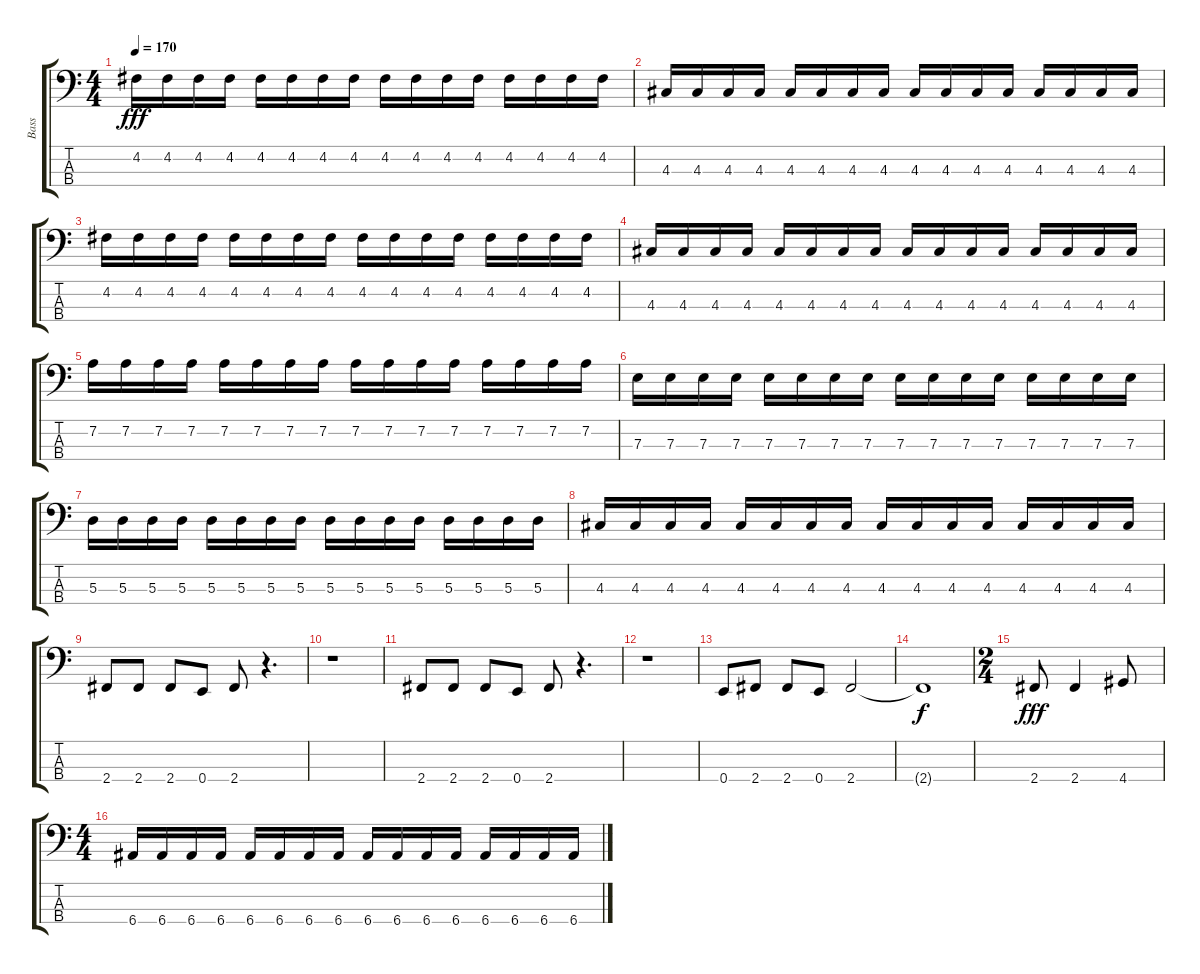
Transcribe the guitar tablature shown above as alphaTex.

\track ("Bass" "Bass") {instrument electricbasspick}
\staff {score tabs}
\tuning (G2 D2 A1 E1) {hide}
\ts (4 4)
\tempo 170
\clef f4
\ks c
4.2.16{dy fff} 4.2.16 4.2.16 4.2.16 4.2.16 4.2.16 4.2.16 4.2.16 4.2.16 4.2.16 4.2.16 4.2.16 4.2.16 4.2.16 4.2.16 4.2.16 |
4.3.16 4.3.16 4.3.16 4.3.16 4.3.16 4.3.16 4.3.16 4.3.16 4.3.16 4.3.16 4.3.16 4.3.16 4.3.16 4.3.16 4.3.16 4.3.16 |
4.2.16 4.2.16 4.2.16 4.2.16 4.2.16 4.2.16 4.2.16 4.2.16 4.2.16 4.2.16 4.2.16 4.2.16 4.2.16 4.2.16 4.2.16 4.2.16 |
4.3.16 4.3.16 4.3.16 4.3.16 4.3.16 4.3.16 4.3.16 4.3.16 4.3.16 4.3.16 4.3.16 4.3.16 4.3.16 4.3.16 4.3.16 4.3.16 |
7.2.16 7.2.16 7.2.16 7.2.16 7.2.16 7.2.16 7.2.16 7.2.16 7.2.16 7.2.16 7.2.16 7.2.16 7.2.16 7.2.16 7.2.16 7.2.16 |
7.3.16 7.3.16 7.3.16 7.3.16 7.3.16 7.3.16 7.3.16 7.3.16 7.3.16 7.3.16 7.3.16 7.3.16 7.3.16 7.3.16 7.3.16 7.3.16 |
5.3.16 5.3.16 5.3.16 5.3.16 5.3.16 5.3.16 5.3.16 5.3.16 5.3.16 5.3.16 5.3.16 5.3.16 5.3.16 5.3.16 5.3.16 5.3.16 |
4.3.16 4.3.16 4.3.16 4.3.16 4.3.16 4.3.16 4.3.16 4.3.16 4.3.16 4.3.16 4.3.16 4.3.16 4.3.16 4.3.16 4.3.16 4.3.16 |
2.4.8 2.4.8 2.4.8 0.4.8 2.4.8 r.4{d} |
r.1 |
2.4.8 2.4.8 2.4.8 0.4.8 2.4.8 r.4{d} |
r.1 |
0.4.8 2.4.8 2.4.8 0.4.8 2.4.2 |
2.4{t}.1{dy f} |
\ts (2 4)
2.4.8{dy fff} 2.4.4 4.4.8 |
\ts (4 4)
6.4.16 6.4.16 6.4.16 6.4.16 6.4.16 6.4.16 6.4.16 6.4.16 6.4.16 6.4.16 6.4.16 6.4.16 6.4.16 6.4.16 6.4.16 6.4.16
